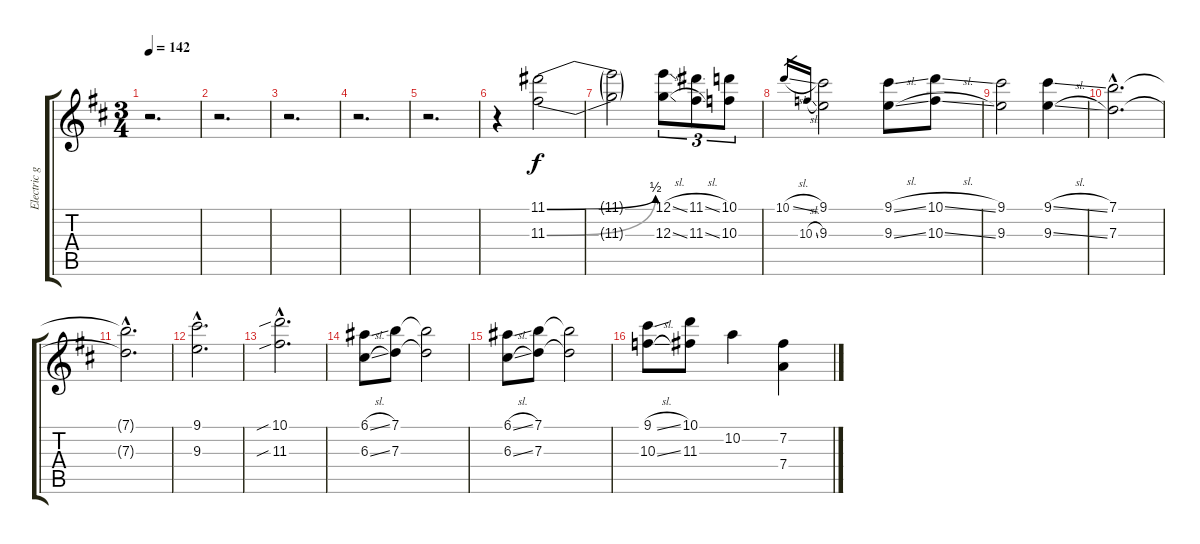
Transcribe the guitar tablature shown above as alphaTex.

\track ("Electric guitar" "Electric g") {instrument electricguitarjazz}
\staff {score tabs}
\tuning (E4 B3 G3 D3 A2 E2) {hide}
\ts (3 4)
\tempo 142
\clef g2
\ks d
r.2{d dy f} |
r.2{d} |
r.2{d} |
r.2{d} |
r.2{d} |
r.4 (11.1{be (bend 0 0 60 2)} 11.3{be (bend 0 0 60 2)}).2 |
(11.1{t} 11.3{t}).2 (12.1{sl} 12.3{sl}).8{tu (3 2)} (11.1{sl} 11.3{sl}).8{tu (3 2)} (10.1 10.3).8{tu (3 2)} |
10.1{sl}.16{gr} 10.3{sl}.16{gr} (9.1 9.3).2 (9.1{sl} 9.3{sl}).8 (10.1{sl} 10.3{sl}).8 |
(9.1 9.3).2 (9.1{sl} 9.3{sl}).4 |
(7.1{hac} 7.3{hac}).2{d} |
(7.1{hac t} 7.3{hac t}).2{d} |
(9.1{hac} 9.3{hac}).2{d} |
(10.1{sib hac} 11.3{sib hac}).2{d} |
(6.1{sl} 6.3{sl}).8 (7.1 7.3).8 (7.1{t} 7.3{t}).2 |
(6.1{sl} 6.3{sl}).8 (7.1 7.3).8 (7.1{t} 7.3{t}).2 |
(9.1{sl} 10.3{sl}).8 (10.1 11.3).8 10.2.4 (7.2{sl} 7.4).4
